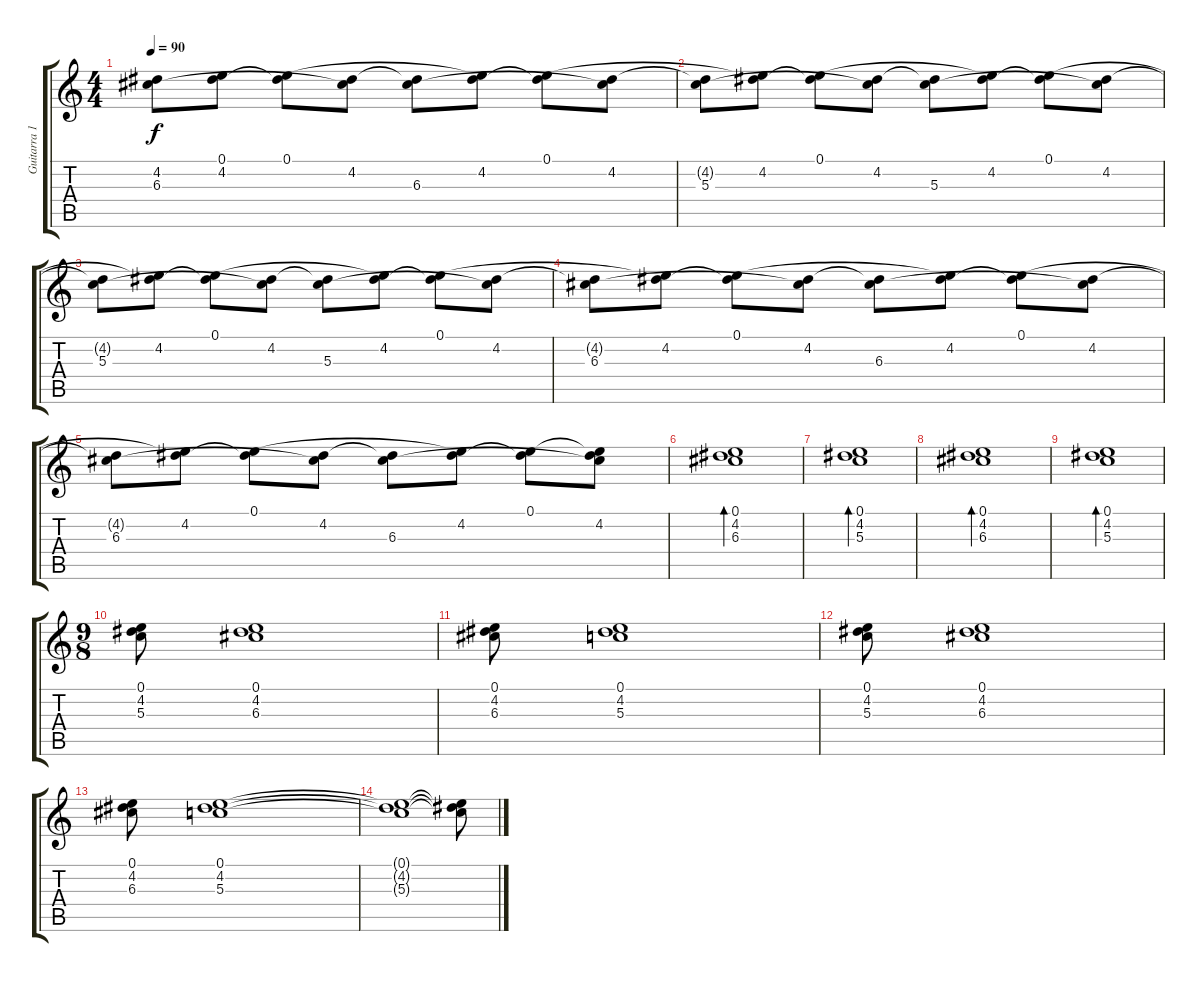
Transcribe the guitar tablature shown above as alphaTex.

\track ("Guitarra 1" "Guitarra 1") {instrument acousticguitarsteel}
\staff {score tabs}
\tuning (E4 B3 G3 D3 A2 E2) {hide}
\ts (4 4)
\tempo 90
\clef g2
\ks c
(4.2{t} 6.3).8{dy f} (0.1{t} 4.2).8 (0.1 4.2{t}).8 (4.2 6.3{t}).8 (4.2{t} 6.3).8 (0.1{t} 4.2).8 (0.1 4.2{t}).8 (4.2 6.3{t}).8 |
(4.2{t} 5.3).8 (0.1{t} 4.2).8 (0.1 4.2{t}).8 (4.2 5.3{t}).8 (4.2{t} 5.3).8 (0.1{t} 4.2).8 (0.1 4.2{t}).8 (4.2 5.3{t}).8 |
(4.2{t} 5.3).8 (0.1{t} 4.2).8 (0.1 4.2{t}).8 (4.2 5.3{t}).8 (4.2{t} 5.3).8 (0.1{t} 4.2).8 (0.1 4.2{t}).8 (4.2 5.3{t}).8 |
(4.2{t} 6.3).8 (0.1{t} 4.2).8 (0.1 4.2{t}).8 (4.2 6.3{t}).8 (4.2{t} 6.3).8 (0.1{t} 4.2).8 (0.1 4.2{t}).8 (4.2 6.3{t}).8 |
(4.2{t} 6.3).8 (0.1{t} 4.2).8 (0.1 4.2{t}).8 (4.2 6.3{t}).8 (4.2{t} 6.3).8 (0.1{t} 4.2).8 (0.1 4.2{t}).8 (0.1{t} 4.2 6.3{t}).8 |
(0.1 4.2 6.3).1{bd 240} |
(0.1 4.2 5.3).1{bd 240} |
(0.1 4.2 6.3).1{bd 240} |
(0.1 4.2 5.3).1{bd 240} |
\ts (9 8)
(0.1 4.2 5.3).8 (0.1 4.2 6.3).1 |
(0.1 4.2 6.3).8 (0.1 4.2 5.3).1 |
(0.1 4.2 5.3).8 (0.1 4.2 6.3).1 |
(0.1 4.2 6.3).8 (0.1 4.2 5.3).1 |
(0.1{t} 4.2{t} 5.3{t}).1 (0.1{t} 4.2{t} 5.3{t}).8
